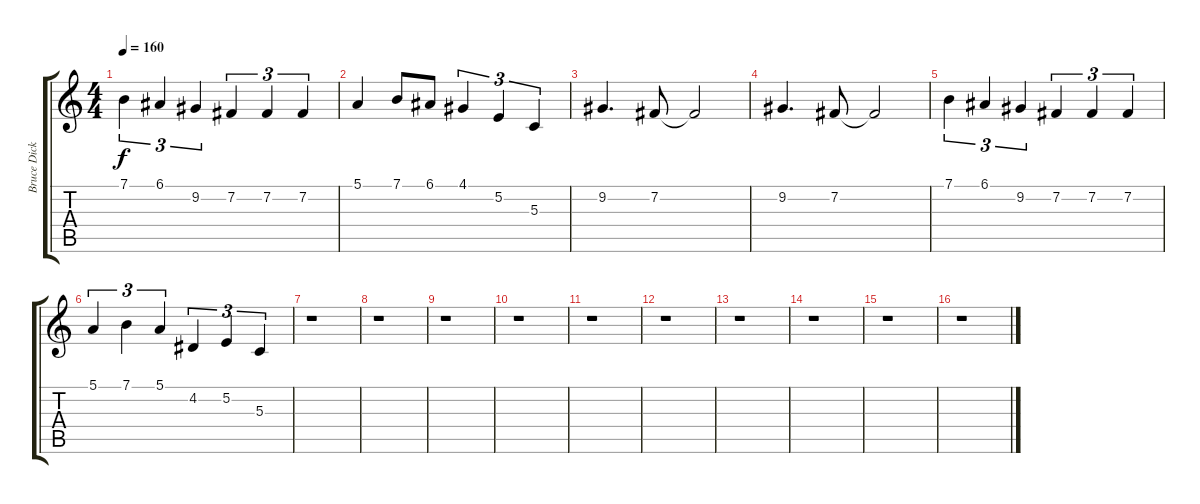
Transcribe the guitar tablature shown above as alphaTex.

\track ("Bruce Dickinson" "Bruce Dick") {instrument cello}
\staff {score tabs}
\tuning (E4 B3 G3 D3 A2 E2) {hide}
\ts (4 4)
\tempo 160
\clef g2
\ks c
7.1.4{tu (3 2) dy f} 6.1.4{tu (3 2)} 9.2.4{tu (3 2)} 7.2.4{tu (3 2)} 7.2.4{tu (3 2)} 7.2.4{tu (3 2)} |
5.1.4 7.1.8 6.1.8 4.1.4{tu (3 2)} 5.2.4{tu (3 2)} 5.3.4{tu (3 2)} |
9.2.4{d} 7.2.8 7.2{t}.2 |
9.2.4{d} 7.2.8 7.2{t}.2 |
7.1.4{tu (3 2)} 6.1.4{tu (3 2)} 9.2.4{tu (3 2)} 7.2.4{tu (3 2)} 7.2.4{tu (3 2)} 7.2.4{tu (3 2)} |
5.1.4{tu (3 2)} 7.1.4{tu (3 2)} 5.1.4{tu (3 2)} 4.2.4{tu (3 2)} 5.2.4{tu (3 2)} 5.3.4{tu (3 2)} |
r.1 |
r.1 |
r.1 |
r.1 |
r.1 |
r.1 |
r.1 |
r.1 |
r.1 |
r.1
